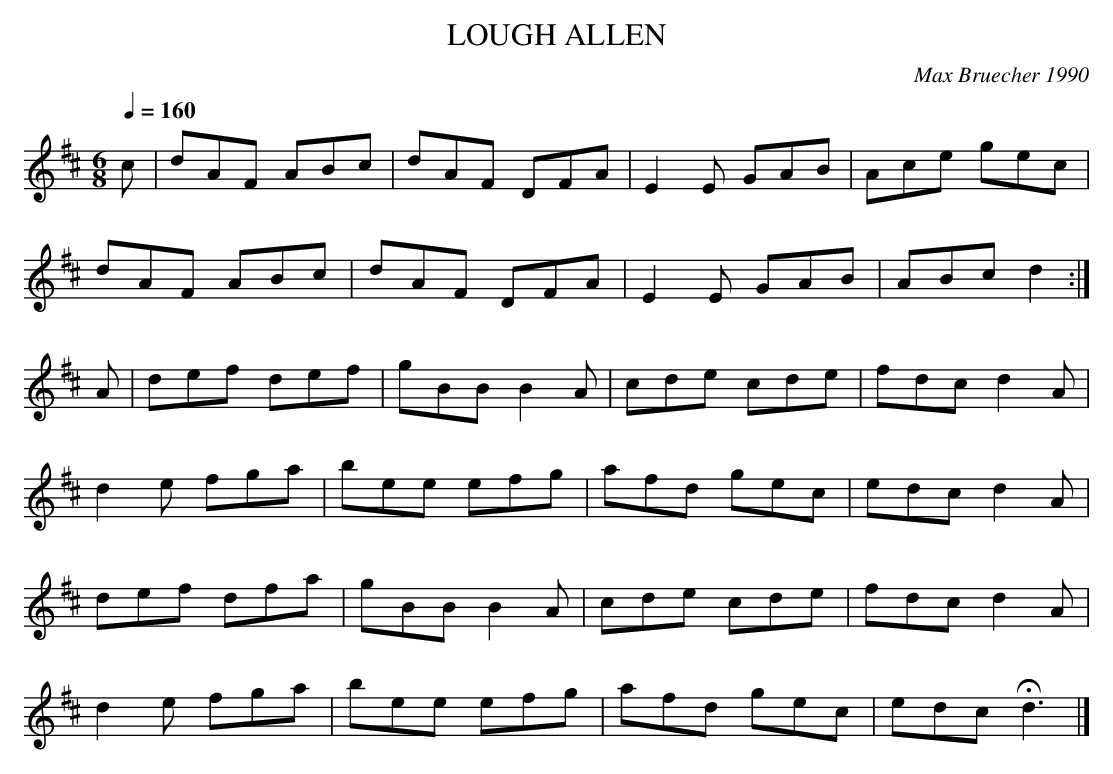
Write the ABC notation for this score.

X:1
T:LOUGH ALLEN
C:Max Bruecher 1990
Q:1/4=160
M:6/8
L:1/8
K:D
c|dAF ABc|dAF DFA|E2E GAB|Ace gec|
dAF ABc |dAF DFA |E2E GAB |ABc d2:|
A|def def |gBB B2A|cde cde |fdc d2A|
d2e fga |bee efg |afd gec |edc d2A|
def dfa |gBB B2A|cde cde |fdc d2A|
d2e fga |bee efg |afd gec |edc Hd3|]
